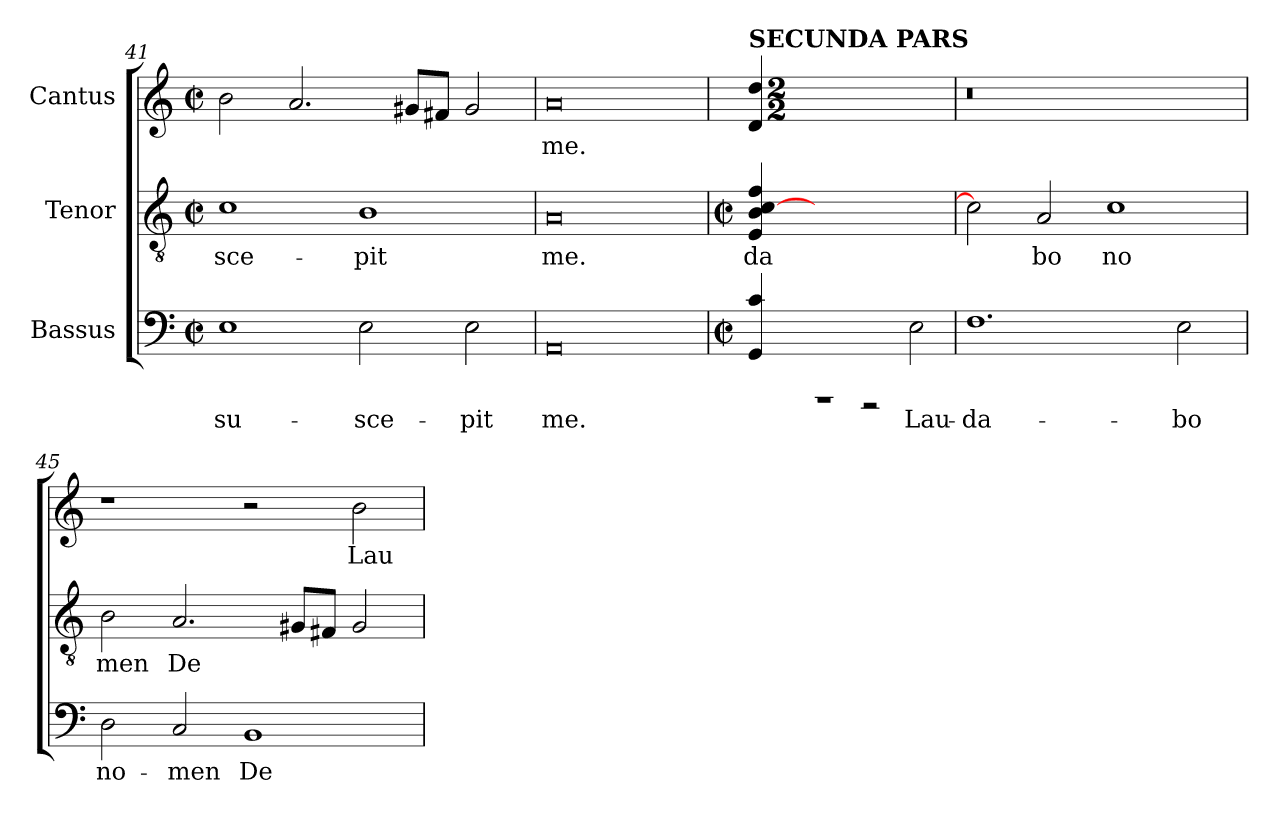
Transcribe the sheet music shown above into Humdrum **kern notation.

**kern	**text	**kern	**text	**kern	**text
*part3	*part3	*part2	*part2	*part1	*part1
*staff3	*staff3	*staff2	*staff2	*staff1	*staff1
*I"Bassus	*	*I"Tenor	*	*I"Cantus	*
*clefF4	*	*clefGv2	*	*clefG2	*
*M2/2	*	*M2/2	*	*M2/2	*
*met(c|)	*	*met(c|)	*	*met(c|)	*
=41	=41	=41	=41	=41	=41
!	!LO:LY:b:cj	!	!LO:LY:b:cj	!	!
1E	su-	1c	-sce-	2b\	.
.	.	.	.	2.a/	.
!	!LO:LY:b:cj	!	!LO:LY:b:cj	!	!
2E\	-sce-	1B	-pit	.	.
.	.	.	.	8g#/L	.
.	.	.	.	8f#/J	.
!	!LO:LY:b:cj	!	!	!	!
2E\	-pit	.	.	2g#/	.
=42	=42	=42	=42	=42	=42
!	!LO:LY:b:cj	!	!LO:LY:b:cj	!	!LO:LY:b:cj
0AA	me.	0A	me.	0a	me.
!!LO:LB:g=z
=43	=43!	=43	=43!	=43!	=43!
*M2/2	*	*M2/2	*	*	*
*met(c|)	*	*met(c|)	*	*	*
!	!	!	!	!LO:TX:a:B:t=SECUNDA PARS	!
!	!	!	!LO:LY:b:cj	!	!
4c/ 4GG/	.	4f/ 4E/ 4B [>4c	da	4dd/ 4d/	.
*	*	*	*	*M2/2	*
*	*	*	*	*met(c|)	*
!LO:N:vis=1	!	!	!	!	!
4rEEE	.	2.ryy	.	2.ryy	.
!LO:N:vis=2	!	!	!	!	!
4rDDD	.	.	.	.	.
!LO:N:vis=2	!LO:LY:b:cj	!	!	!	!
4E\	Lau-	.	.	.	.
=44	=44	=44	=44	=44	=44
!	!LO:LY:b:cj	!	!	!	!
1.F	-da-	2c\]	.	0r	.
!	!	!	!LO:LY:b:cj	!	!
.	.	2A/	bo	.	.
!	!	!	!LO:LY:b:cj	!	!
.	.	1c	no	.	.
!	!LO:LY:b:cj	!	!	!	!
2E\	-bo	.	.	.	.
=45	=45	=45	=45	=45	=45
!	!LO:LY:b:cj	!	!LO:LY:b:cj	!	!
2D\	no-	2B\	men	1r	.
!	!LO:LY:b:cj	!	!LO:LY:b	!	!
2C/	-men	2.A/	De	.	.
!	!LO:LY:b:cj	!	!	!	!
1BB	De-	.	.	2r	.
.	.	8G#/L	.	.	.
.	.	8F#/J	.	.	.
!	!	!	!	!	!LO:LY:b:cj
.	.	2G#/	.	2b\	Lau
=	=	=	=	=	=
*-	*-	*-	*-	*-	*-
